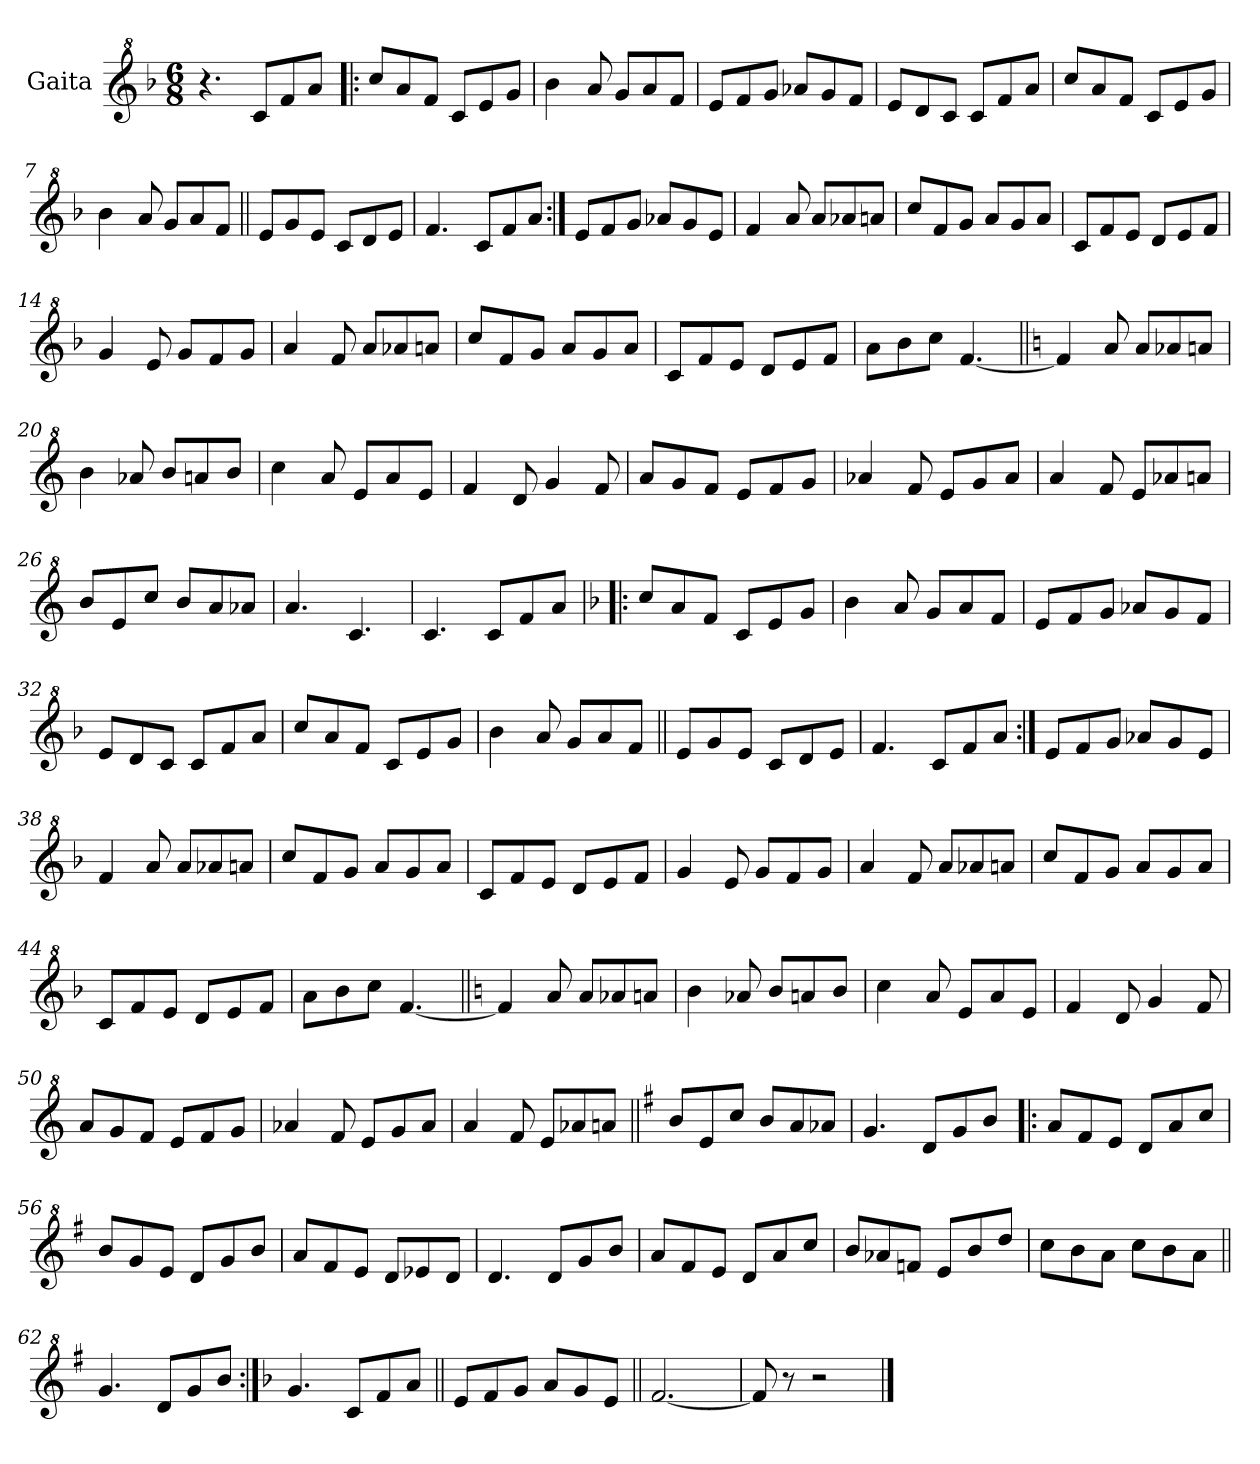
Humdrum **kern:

**kern
*part1
*staff1
*I"Gaita
*clefG^2
*k[b-]
*F:
*M6/8
*MM189
=1
4.r
8cc/L
8ff/
8aa/J
=2!|:
8ccc/L
8aa/
8ff/J
8cc/L
8ee/
8gg/J
=3
4bb-\
8aa/
8gg/L
8aa/
8ff/J
=4
8ee/L
8ff/
8gg/J
8aa-X/L
8gg/
8ff/J
=5
8ee/L
8dd/
8cc/J
8cc/L
8ff/
8aa/J
=6
8ccc/L
8aa/
8ff/J
8cc/L
8ee/
8gg/J
=7
4bb-\
8aa/
8gg/L
8aa/
8ff/J
!!LO:LB:g=z
=8||
8ee/L
8gg/
8ee/J
8cc/L
8dd/
8ee/J
=9
4.ff/
8cc/L
8ff/
8aa/J
=10:|!
8ee/L
8ff/
8gg/J
8aa-X/L
8gg/
8ee/J
=11
4ff/
8aa/
8aa/L
8aa-X/
8aan/J
=12
8ccc/L
8ff/
8gg/J
8aa/L
8gg/
8aa/J
=13
8cc/L
8ff/
8ee/J
8dd/L
8ee/
8ff/J
=14
4gg/
8ee/
8gg/L
8ff/
8gg/J
!!LO:LB:g=z
=15
4aa/
8ff/
8aa/L
8aa-X/
8aan/J
=16
8ccc/L
8ff/
8gg/J
8aa/L
8gg/
8aa/J
=17
8cc/L
8ff/
8ee/J
8dd/L
8ee/
8ff/J
=18
8aa\L
8bb-\
8ccc\J
[4.ff/
=19||
*k[]
*C:
4ff/]
8aa/
8aa/L
8aa-X/
8aan/J
=20
4bb\
8aa-X/
8bb/L
8aan/
8bb/J
=21
4ccc\
8aa/
8ee/L
8aa/
8ee/J
!!LO:LB:g=z
=22
4ff/
8dd/
4gg/
8ff/
=23
8aa/L
8gg/
8ff/J
8ee/L
8ff/
8gg/J
=24
4aa-X/
8ff/
8ee/L
8gg/
8aa-/J
=25
4aa/
8ff/
8ee/L
8aa-X/
8aan/J
=26
8bb/L
8ee/
8ccc/J
8bb/L
8aa/
8aa-X/J
=27
4.aa/
4.cc/
=28
4.cc/
8cc/L
8ff/
8aa/J
=29!|:
*k[b-]
8ccc/L
8aa/
8ff/J
8cc/L
8ee/
8gg/J
!!LO:LB:g=z
=30
4bb-\
8aa/
8gg/L
8aa/
8ff/J
=31
8ee/L
8ff/
8gg/J
8aa-X/L
8gg/
8ff/J
=32
8ee/L
8dd/
8cc/J
8cc/L
8ff/
8aa/J
=33
8ccc/L
8aa/
8ff/J
8cc/L
8ee/
8gg/J
=34
4bb-\
8aa/
8gg/L
8aa/
8ff/J
=35||
8ee/L
8gg/
8ee/J
8cc/L
8dd/
8ee/J
=36
4.ff/
8cc/L
8ff/
8aa/J
!!LO:LB:g=z
=37:|!
8ee/L
8ff/
8gg/J
8aa-X/L
8gg/
8ee/J
=38
4ff/
8aa/
8aa/L
8aa-X/
8aan/J
=39
8ccc/L
8ff/
8gg/J
8aa/L
8gg/
8aa/J
=40
8cc/L
8ff/
8ee/J
8dd/L
8ee/
8ff/J
=41
4gg/
8ee/
8gg/L
8ff/
8gg/J
=42
4aa/
8ff/
8aa/L
8aa-X/
8aan/J
=43
8ccc/L
8ff/
8gg/J
8aa/L
8gg/
8aa/J
!!LO:LB:g=z
=44
8cc/L
8ff/
8ee/J
8dd/L
8ee/
8ff/J
=45
8aa\L
8bb-\
8ccc\J
[4.ff/
=46||
*k[]
4ff/]
8aa/
8aa/L
8aa-X/
8aan/J
=47
4bb\
8aa-X/
8bb/L
8aan/
8bb/J
=48
4ccc\
8aa/
8ee/L
8aa/
8ee/J
=49
4ff/
8dd/
4gg/
8ff/
=50
8aa/L
8gg/
8ff/J
8ee/L
8ff/
8gg/J
!!LO:LB:g=z
=51
4aa-X/
8ff/
8ee/L
8gg/
8aa-/J
=52
4aa/
8ff/
8ee/L
8aa-X/
8aan/J
=53||
*k[f#]
8bb/L
8ee/
8ccc/J
8bb/L
8aa/
8aa-X/J
=54
4.gg/
8dd/L
8gg/
8bb/J
=55!|:
8aa/L
8ff#/
8ee/J
8dd/L
8aa/
8ccc/J
=56
8bb/L
8gg/
8ee/J
8dd/L
8gg/
8bb/J
=57
8aa/L
8ff#/
8ee/J
8dd/L
8ee-X/
8dd/J
!!LO:LB:g=z
=58
4.dd/
8dd/L
8gg/
8bb/J
=59
8aa/L
8ff#/
8ee/J
8dd/L
8aa/
8ccc/J
=60
8bb/L
8aa-X/
8ffn/J
8ee/L
8bb/
8ddd/J
=61
8ccc\L
8bb\
8aa\J
8ccc\L
8bb\
8aa\J
=62||
4.gg/
8dd/L
8gg/
8bb/J
=63:|!
*k[b-]
*F:
4.gg/
8cc/L
8ff/
8aa/J
=64||
8ee/L
8ff/
8gg/J
8aa/L
8gg/
8ee/J
=65||
[2.ff/
!!LO:LB:g=z
=66
8ff/]
8r
2r
==
*-
